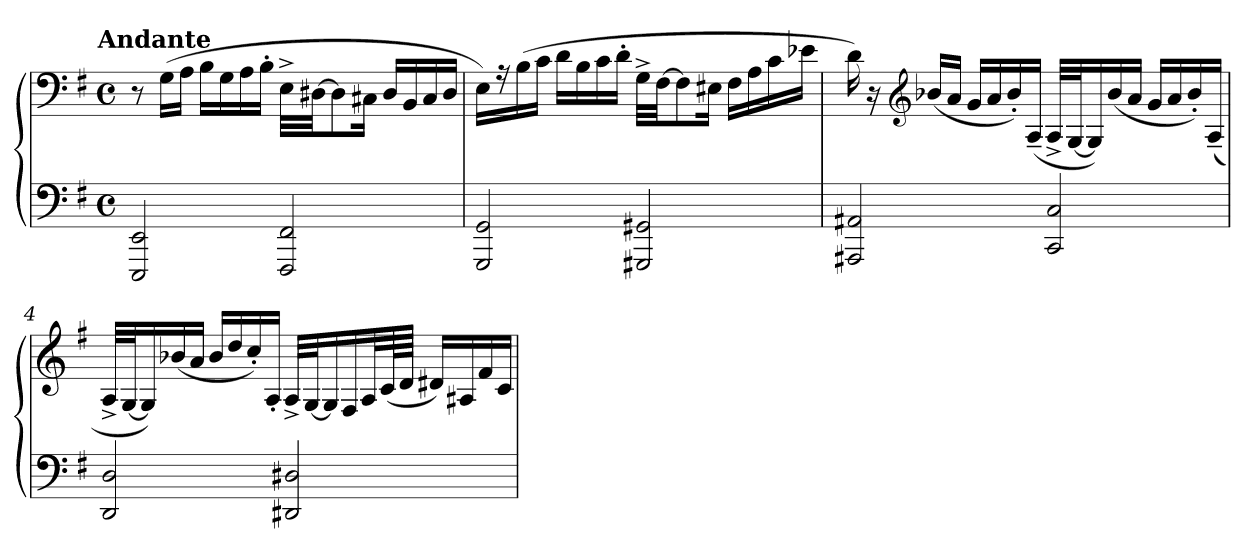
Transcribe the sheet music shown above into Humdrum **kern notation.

**kern	**kern	**dynam
*part1	*part1	*part1
*staff2	*staff1	*staff1/2
*clefF4	*clefF4	*
*k[f#]	*k[f#]	*
!!LO:TX:omd:t=Andante
*M4/4	*M4/4	*
*met(c)	*met(c)	*
*MM120	*MM120	*
=1	=1	=1
2EEE/ 2EE/	8r	.
.	(>16G\LL	.
.	16A\JJ	.
.	16B\LL	.
.	16G\	.
.	16A\	.
.	16B'\JJ	.
2FFF#/ 2FF#/	32E^\LLL	.
.	[32D#X\JJ	.
.	8D#\]	.
.	16C#X\Jk	.
.	16D#/LL	.
.	16BB/	.
.	16C#/	.
.	16D#/JJ	.
=2	=2	=2
2GGG/ 2GG/	16E\LL)	.
.	16r	.
.	(>16B\	.
.	16c\JJ	.
.	16d\LL	.
.	16B\	.
.	16c\	.
.	16d'\JJ	.
2GGG#X/ 2GG#X/	32G^\LLL	.
.	[32F#\JJ	.
.	8F#\]	.
.	16E#X\Jk	.
.	16F#\LL	.
.	16A\	.
.	16c\	.
.	16e-X\JJ	.
!!LO:LB:g=z
=3	=3	=3
2AAA#X/ 2AA#X/	(16d\)	.
.	16r	.
*	*clefG2	*
.	(<16b-X/LL	.
.	16a/JJ	.
.	16g/LL	.
.	16a/	.
.	16b-'/)	.
.	(<16A~/JJ	.
!	!	!LO:DY:b=2
2CC/ 2C/	32A^/LLL	sim.
.	[32G/J	.
.	16G/])	.
.	(<16b-/	.
.	16a/JJ	.
.	16g/LL	.
.	16a/	.
.	16b-'/)	.
.	(<16A~/JJ	.
!!LO:LB:g=z
=4	=4	=4
2DD/ 2D/	32A^/LLL	.
.	[32G/J	.
.	16G/])	.
.	(<16b-X/	.
.	16a/JJ	.
.	16b-/LL	.
.	16dd/	.
.	16cc'/)	.
.	16A'/JJ	.
2DD#X/ 2D#X/	32A^/LLL	.
.	[32G/J	.
.	16G/]	.
.	16F#/	.
.	32A/L	.
.	(<64c/L	.
.	64d/JJJJ	.
.	16d#X/LL)	.
.	16A#X/	.
.	16f#/	.
.	16c/JJ	.
=	=	=
*-	*-	*-
